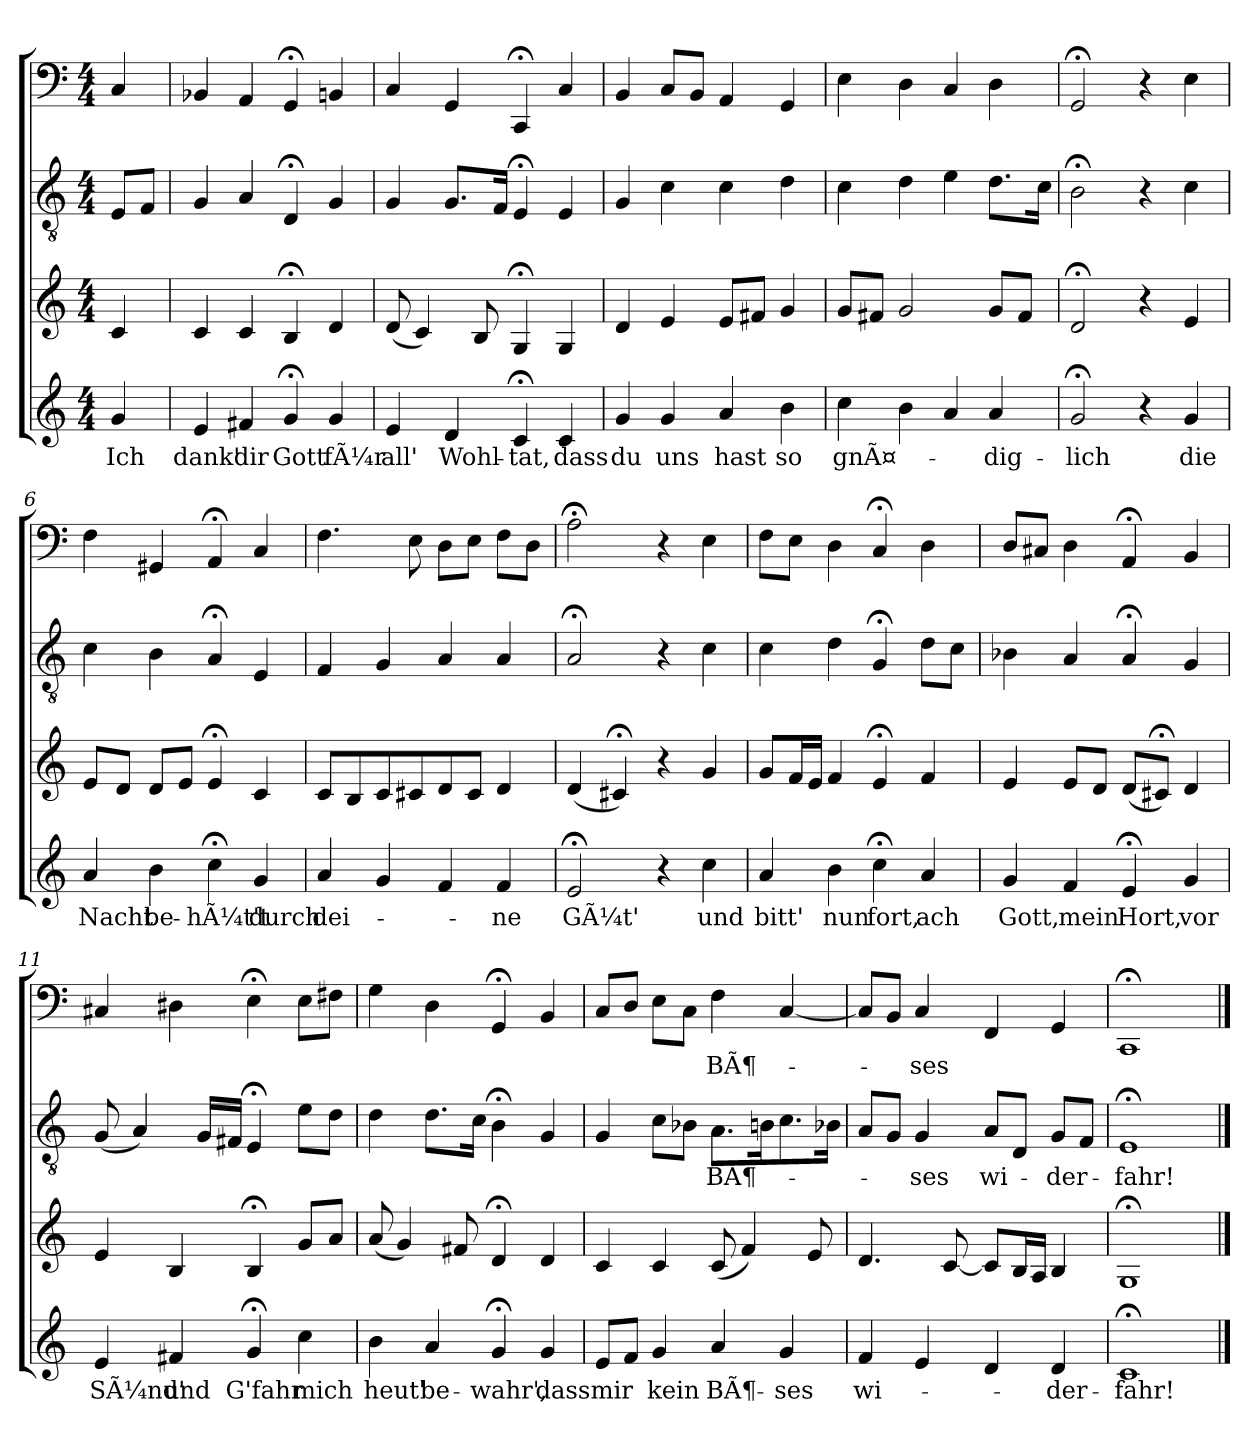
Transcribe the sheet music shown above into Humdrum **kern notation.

**kern	**text	**kern	**kern	**text	**kern	**text
*part4	*part4	*part3	*part2	*part2	*part1	*part1
*staff4	*staff4	*staff3	*staff2	*staff2	*staff1	*staff1
*clefG2	*	*clefG2	*clefGv2	*	*clefF4	*
*k[]	*	*k[]	*k[]	*	*k[]	*
*C:	*	*C:	*C:	*	*C:	*
*M4/4	*	*M4/4	*M4/4	*	*M4/4	*
=	=	=	=	=	=	=
4g	Ich	4c	8EL	.	4C	.
.	.	.	8FJ	.	.	.
=1	=1	=1	=1	=1	=1	=1
4e	dank'	4c	4G	.	4BB-X	.
4f#X	dir	4c	4A	.	4AA	.
4g;<	Gott	4B;<	4D;<	.	4GG;<	.
4g	fÃ¼r	4d	4G	.	4BBn	.
=2	=2	=2	=2	=2	=2	=2
4e	all'	(8d	4G	.	4C	.
.	.	4c)	.	.	.	.
4d	Wohl-	.	8.GL	.	4GG	.
.	.	8B	.	.	.	.
.	.	.	16FJk	.	.	.
4c;<	-tat,	4G;<	4E;<	.	4CC;<	.
4c	dass	4G	4E	.	4C	.
=3	=3	=3	=3	=3	=3	=3
4g	du	4d	4G	.	4BB	.
4g	uns	4e	4c	.	8CL	.
.	.	.	.	.	8BBJ	.
4a	hast	8eL	4c	.	4AA	.
.	.	8f#XJ	.	.	.	.
4b	so	4g	4d	.	4GG	.
=4	=4	=4	=4	=4	=4	=4
4cc	gnÃ¤-	8gL	4c	.	4E	.
.	.	8f#XJ	.	.	.	.
4b	.	2g	4d	.	4D	.
4a	.	.	4e	.	4C	.
4a	-dig-	8gL	8.dL	.	4D	.
.	.	8f#J	.	.	.	.
.	.	.	16cJk	.	.	.
=5	=5	=5	=5	=5	=5	=5
2g;<	-lich	2d;<	2B;<	.	2GG;<	.
4r	.	4r	4r	.	4r	.
4g	die	4e	4c	.	4E	.
=6	=6	=6	=6	=6	=6	=6
4a	Nacht	8eL	4c	.	4F	.
.	.	8dJ	.	.	.	.
4b	be-	8dL	4B	.	4GG#X	.
.	.	8eJ	.	.	.	.
4cc;<	-hÃ¼t't	4e;<	4A;<	.	4AA;<	.
4g	durch	4c	4E	.	4C	.
=7	=7	=7	=7	=7	=7	=7
4a	dei-	8cL	4F	.	4.F	.
.	.	8B	.	.	.	.
4g	.	8c	4G	.	.	.
.	.	8c#X	.	.	8E	.
4f	.	8d	4A	.	8DL	.
.	.	8c#J	.	.	8EJ	.
4f	-ne	4d	4A	.	8FL	.
.	.	.	.	.	8DJ	.
=8	=8	=8	=8	=8	=8	=8
2e;<	GÃ¼t'	(4d	2A;<	.	2A;<	.
.	.	4c#X;<)	.	.	.	.
4r	.	4r	4r	.	4r	.
4cc	und	4g	4c	.	4E	.
=9	=9	=9	=9	=9	=9	=9
4a	bitt'	8gL	4c	.	8FL	.
.	.	16fL	.	.	8EJ	.
.	.	16eJJ	.	.	.	.
4b	nun	4f	4d	.	4D	.
4cc;<	fort,	4e;<	4G;<	.	4C;<	.
4a	ach	4f	8dL	.	4D	.
.	.	.	8cJ	.	.	.
=10	=10	=10	=10	=10	=10	=10
4g	Gott,	4e	4B-X	.	8DL	.
.	.	.	.	.	8C#XJ	.
4f	mein	8eL	4A	.	4D	.
.	.	8dJ	.	.	.	.
4e;<	Hort,	(8dL	4A;<	.	4AA;<	.
.	.	8c#X;<J)	.	.	.	.
4g	vor	4d	4G	.	4BB	.
=11	=11	=11	=11	=11	=11	=11
4e	SÃ¼nd'	4e	(8G	.	4C#X	.
.	.	.	4A)	.	.	.
4f#X	und	4B	.	.	4D#X	.
.	.	.	16GLL	.	.	.
.	.	.	16F#XJJ	.	.	.
4g;<	G'fahr	4B;<	4E;<	.	4E;<	.
4cc	mich	8gL	8eL	.	8EL	.
.	.	8aJ	8dJ	.	8F#XJ	.
=12	=12	=12	=12	=12	=12	=12
4b	heut'	(8a	4d	.	4G	.
.	.	4g)	.	.	.	.
4a	be-	.	8.dL	.	4D	.
.	.	8f#X	.	.	.	.
.	.	.	16cJk	.	.	.
4g;<	-wahr',	4d;<	4B;<	.	4GG;<	.
4g	dass	4d	4G	.	4BB	.
=13	=13	=13	=13	=13	=13	=13
8eL	mir	4c	4G	.	8CL	.
8fJ	.	.	.	.	8DJ	.
4g	kein	4c	8cL	.	8EL	.
.	.	.	8B-XJ	.	8CJ	.
4a	BÃ¶-	(8c	8.AL	BÃ¶-	4F	BÃ¶-
.	.	4f)	.	.	.	.
.	.	.	16BnK	.	.	.
4g	-ses	.	8.c	.	[4C	.
.	.	8e	.	.	.	.
.	.	.	16B-XJk	.	.	.
=14	=14	=14	=14	=14	=14	=14
4f	wi-	4.d	8AL	.	8CL]	.
.	.	.	8GJ	.	8BBJ	.
4e	.	.	4G	-ses	4C	-ses
.	.	[8c	.	.	.	.
4d	.	8cL]	8AL	wi-	4FF	.
.	.	16BL	8DJ	.	.	.
.	.	16AJJ	.	.	.	.
4d	-der-	4B	8GL	-der-	4GG	.
.	.	.	8FJ	.	.	.
=15	=15	=15	=15	=15	=15	=15
1c;<	-fahr!	1G;<	1E;<	-fahr!	1CC;<	.
==	==	==	==	==	==	==
*-	*-	*-	*-	*-	*-	*-
